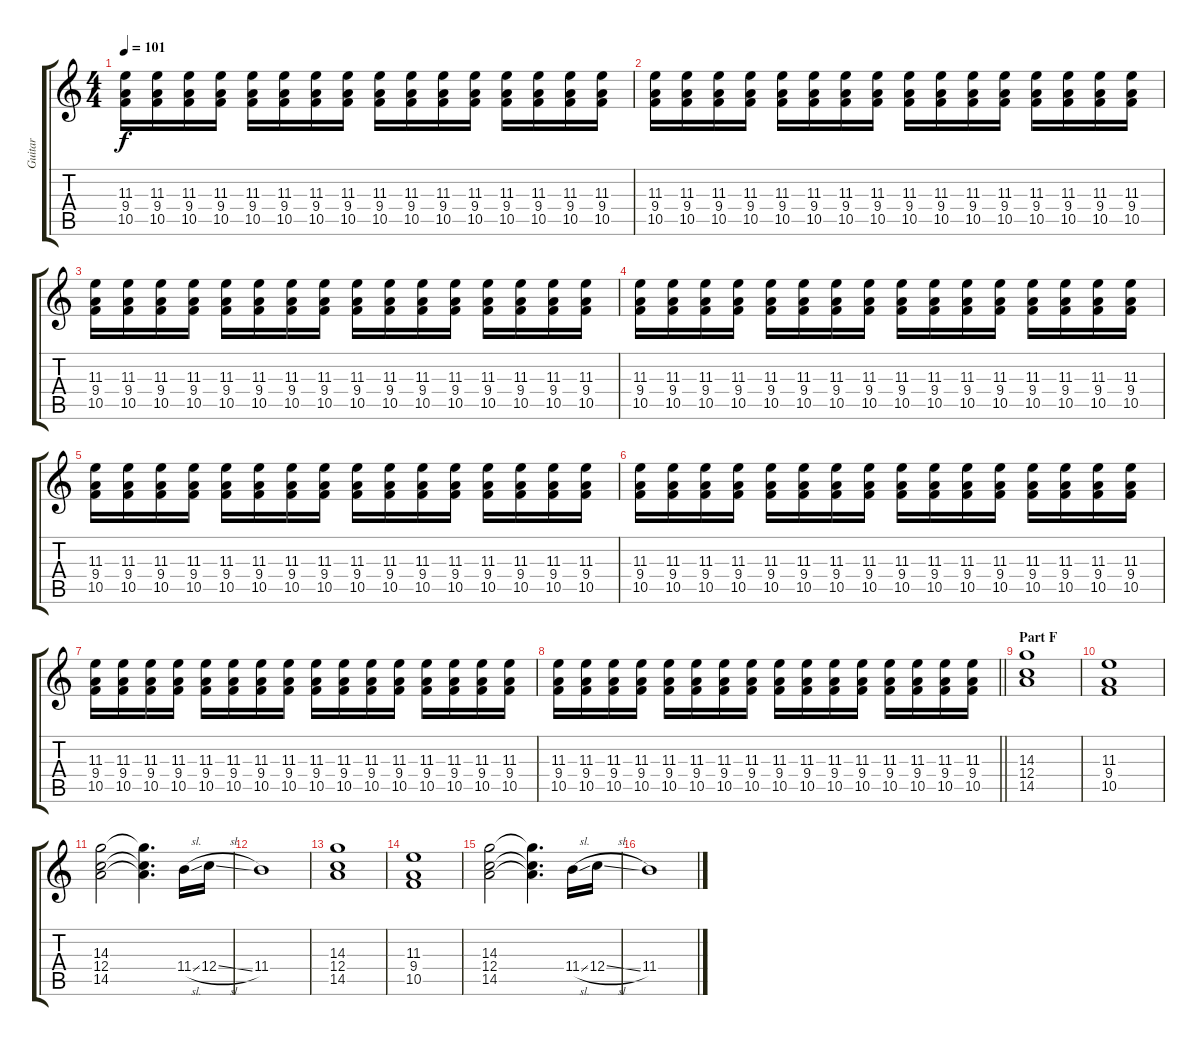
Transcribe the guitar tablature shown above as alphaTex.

\track ("Guitar" "Guitar") {instrument electricguitarclean}
\staff {score tabs}
\tuning (D4 A3 F3 C3 G2 C2) {hide}
\ts (4 4)
\tempo 101
\clef g2
\ks c
(11.3 9.4 10.5).16{dy f} (11.3 9.4 10.5).16 (11.3 9.4 10.5).16 (11.3 9.4 10.5).16 (11.3 9.4 10.5).16 (11.3 9.4 10.5).16 (11.3 9.4 10.5).16 (11.3 9.4 10.5).16 (11.3 9.4 10.5).16 (11.3 9.4 10.5).16 (11.3 9.4 10.5).16 (11.3 9.4 10.5).16 (11.3 9.4 10.5).16 (11.3 9.4 10.5).16 (11.3 9.4 10.5).16 (11.3 9.4 10.5).16 |
(11.3 9.4 10.5).16 (11.3 9.4 10.5).16 (11.3 9.4 10.5).16 (11.3 9.4 10.5).16 (11.3 9.4 10.5).16 (11.3 9.4 10.5).16 (11.3 9.4 10.5).16 (11.3 9.4 10.5).16 (11.3 9.4 10.5).16 (11.3 9.4 10.5).16 (11.3 9.4 10.5).16 (11.3 9.4 10.5).16 (11.3 9.4 10.5).16 (11.3 9.4 10.5).16 (11.3 9.4 10.5).16 (11.3 9.4 10.5).16 |
(11.3 9.4 10.5).16 (11.3 9.4 10.5).16 (11.3 9.4 10.5).16 (11.3 9.4 10.5).16 (11.3 9.4 10.5).16 (11.3 9.4 10.5).16 (11.3 9.4 10.5).16 (11.3 9.4 10.5).16 (11.3 9.4 10.5).16 (11.3 9.4 10.5).16 (11.3 9.4 10.5).16 (11.3 9.4 10.5).16 (11.3 9.4 10.5).16 (11.3 9.4 10.5).16 (11.3 9.4 10.5).16 (11.3 9.4 10.5).16 |
(11.3 9.4 10.5).16 (11.3 9.4 10.5).16 (11.3 9.4 10.5).16 (11.3 9.4 10.5).16 (11.3 9.4 10.5).16 (11.3 9.4 10.5).16 (11.3 9.4 10.5).16 (11.3 9.4 10.5).16 (11.3 9.4 10.5).16 (11.3 9.4 10.5).16 (11.3 9.4 10.5).16 (11.3 9.4 10.5).16 (11.3 9.4 10.5).16 (11.3 9.4 10.5).16 (11.3 9.4 10.5).16 (11.3 9.4 10.5).16 |
(11.3 9.4 10.5).16 (11.3 9.4 10.5).16 (11.3 9.4 10.5).16 (11.3 9.4 10.5).16 (11.3 9.4 10.5).16 (11.3 9.4 10.5).16 (11.3 9.4 10.5).16 (11.3 9.4 10.5).16 (11.3 9.4 10.5).16 (11.3 9.4 10.5).16 (11.3 9.4 10.5).16 (11.3 9.4 10.5).16 (11.3 9.4 10.5).16 (11.3 9.4 10.5).16 (11.3 9.4 10.5).16 (11.3 9.4 10.5).16 |
(11.3 9.4 10.5).16 (11.3 9.4 10.5).16 (11.3 9.4 10.5).16 (11.3 9.4 10.5).16 (11.3 9.4 10.5).16 (11.3 9.4 10.5).16 (11.3 9.4 10.5).16 (11.3 9.4 10.5).16 (11.3 9.4 10.5).16 (11.3 9.4 10.5).16 (11.3 9.4 10.5).16 (11.3 9.4 10.5).16 (11.3 9.4 10.5).16 (11.3 9.4 10.5).16 (11.3 9.4 10.5).16 (11.3 9.4 10.5).16 |
(11.3 9.4 10.5).16 (11.3 9.4 10.5).16 (11.3 9.4 10.5).16 (11.3 9.4 10.5).16 (11.3 9.4 10.5).16 (11.3 9.4 10.5).16 (11.3 9.4 10.5).16 (11.3 9.4 10.5).16 (11.3 9.4 10.5).16 (11.3 9.4 10.5).16 (11.3 9.4 10.5).16 (11.3 9.4 10.5).16 (11.3 9.4 10.5).16 (11.3 9.4 10.5).16 (11.3 9.4 10.5).16 (11.3 9.4 10.5).16 |
\barLineRight lightlight
(11.3 9.4 10.5).16 (11.3 9.4 10.5).16 (11.3 9.4 10.5).16 (11.3 9.4 10.5).16 (11.3 9.4 10.5).16 (11.3 9.4 10.5).16 (11.3 9.4 10.5).16 (11.3 9.4 10.5).16 (11.3 9.4 10.5).16 (11.3 9.4 10.5).16 (11.3 9.4 10.5).16 (11.3 9.4 10.5).16 (11.3 9.4 10.5).16 (11.3 9.4 10.5).16 (11.3 9.4 10.5).16 (11.3 9.4 10.5).16 |
\section ("" "Part F")
(14.3 12.4 14.5).1 |
(11.3 9.4 10.5).1 |
(14.3 12.4 14.5).2 (14.3{t} 12.4{t} 14.5{t}).4{d} 11.4{sl}.16 12.4{sl}.16 |
11.4.1 |
(14.3 12.4 14.5).1 |
(11.3 9.4 10.5).1 |
(14.3 12.4 14.5).2 (14.3{t} 12.4{t} 14.5{t}).4{d} 11.4{sl}.16 12.4{sl}.16 |
11.4.1
